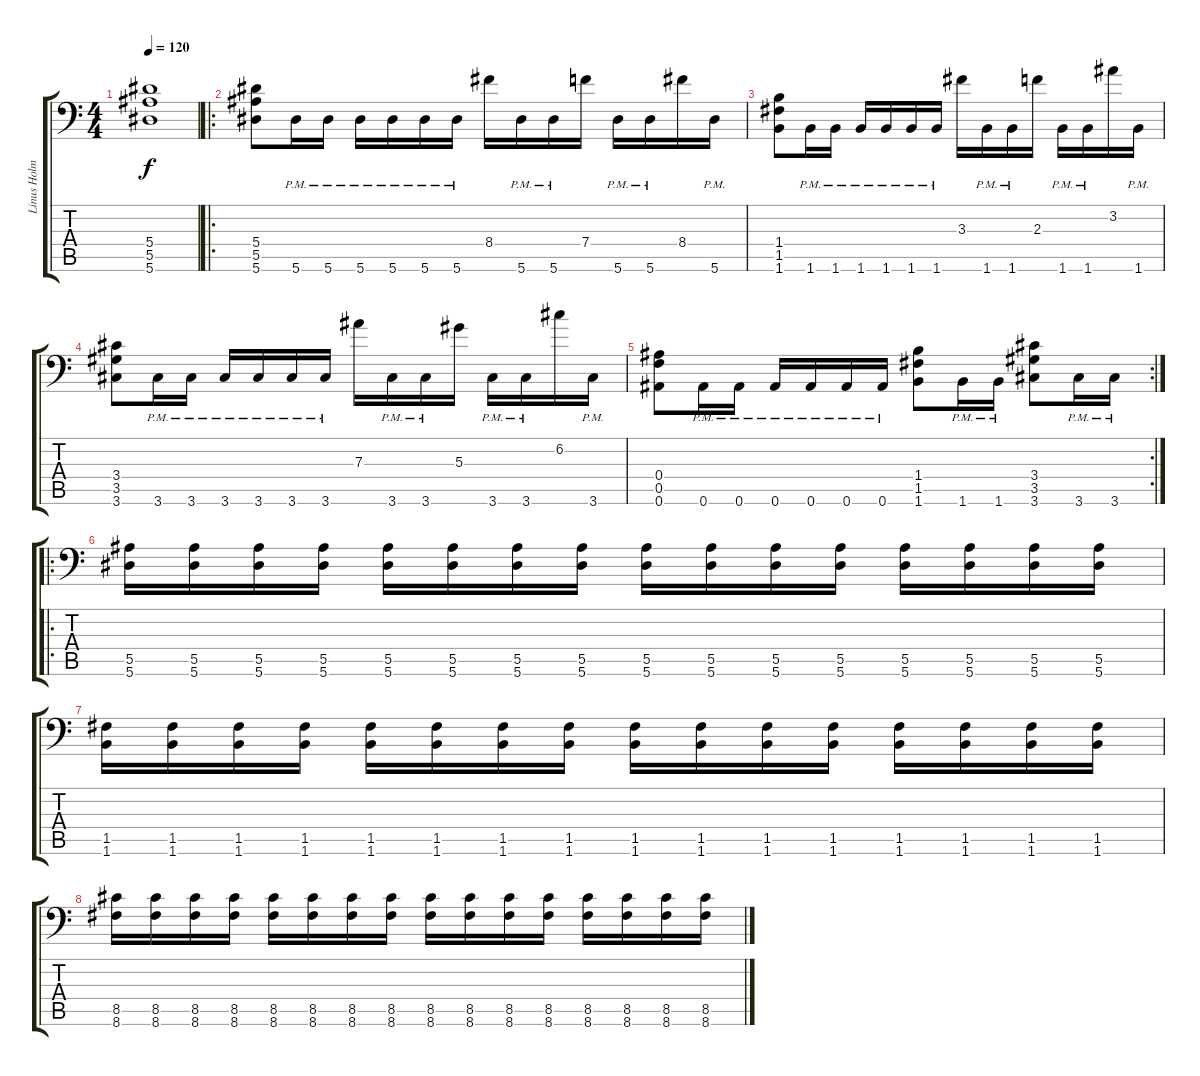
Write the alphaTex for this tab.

\track ("Linus Holmgren (Lead)" "Linus Holm") {instrument distortionguitar}
\staff {score tabs}
\tuning (C4 G3 Eb3 Bb2 F2 Bb1) {hide}
\ts (4 4)
\tempo 120
\clef f4
\ks c
(5.4 5.5 5.6).1{dy f} |
\ro
(5.4 5.5 5.6).8 5.6{pm}.16 5.6{pm}.16 5.6{pm}.16 5.6{pm}.16 5.6{pm}.16 5.6{pm}.16 8.4.16 5.6{pm}.16 5.6{pm}.16 7.4.16 5.6{pm}.16 5.6{pm}.16 8.4.16 5.6{pm}.16 |
(1.4 1.5 1.6).8 1.6{pm}.16 1.6{pm}.16 1.6{pm}.16 1.6{pm}.16 1.6{pm}.16 1.6{pm}.16 3.3.16 1.6{pm}.16 1.6{pm}.16 2.3.16 1.6{pm}.16 1.6{pm}.16 3.2.16 1.6{pm}.16 |
(3.4 3.5 3.6).8 3.6{pm}.16 3.6{pm}.16 3.6{pm}.16 3.6{pm}.16 3.6{pm}.16 3.6{pm}.16 7.3.16 3.6{pm}.16 3.6{pm}.16 5.3.16 3.6{pm}.16 3.6{pm}.16 6.2.16 3.6{pm}.16 |
\rc 2
(0.4 0.5 0.6).8 0.6{pm}.16 0.6{pm}.16 0.6{pm}.16 0.6{pm}.16 0.6{pm}.16 0.6{pm}.16 (1.4 1.5 1.6).8 1.6{pm}.16 1.6{pm}.16 (3.4 3.5 3.6).8 3.6{pm}.16 3.6{pm}.16 |
\ro
(5.5 5.6).16 (5.5 5.6).16 (5.5 5.6).16 (5.5 5.6).16 (5.5 5.6).16 (5.5 5.6).16 (5.5 5.6).16 (5.5 5.6).16 (5.5 5.6).16 (5.5 5.6).16 (5.5 5.6).16 (5.5 5.6).16 (5.5 5.6).16 (5.5 5.6).16 (5.5 5.6).16 (5.5 5.6).16 |
(1.5 1.6).16 (1.5 1.6).16 (1.5 1.6).16 (1.5 1.6).16 (1.5 1.6).16 (1.5 1.6).16 (1.5 1.6).16 (1.5 1.6).16 (1.5 1.6).16 (1.5 1.6).16 (1.5 1.6).16 (1.5 1.6).16 (1.5 1.6).16 (1.5 1.6).16 (1.5 1.6).16 (1.5 1.6).16 |
(8.5 8.6).16 (8.5 8.6).16 (8.5 8.6).16 (8.5 8.6).16 (8.5 8.6).16 (8.5 8.6).16 (8.5 8.6).16 (8.5 8.6).16 (8.5 8.6).16 (8.5 8.6).16 (8.5 8.6).16 (8.5 8.6).16 (8.5 8.6).16 (8.5 8.6).16 (8.5 8.6).16 (8.5 8.6).16
